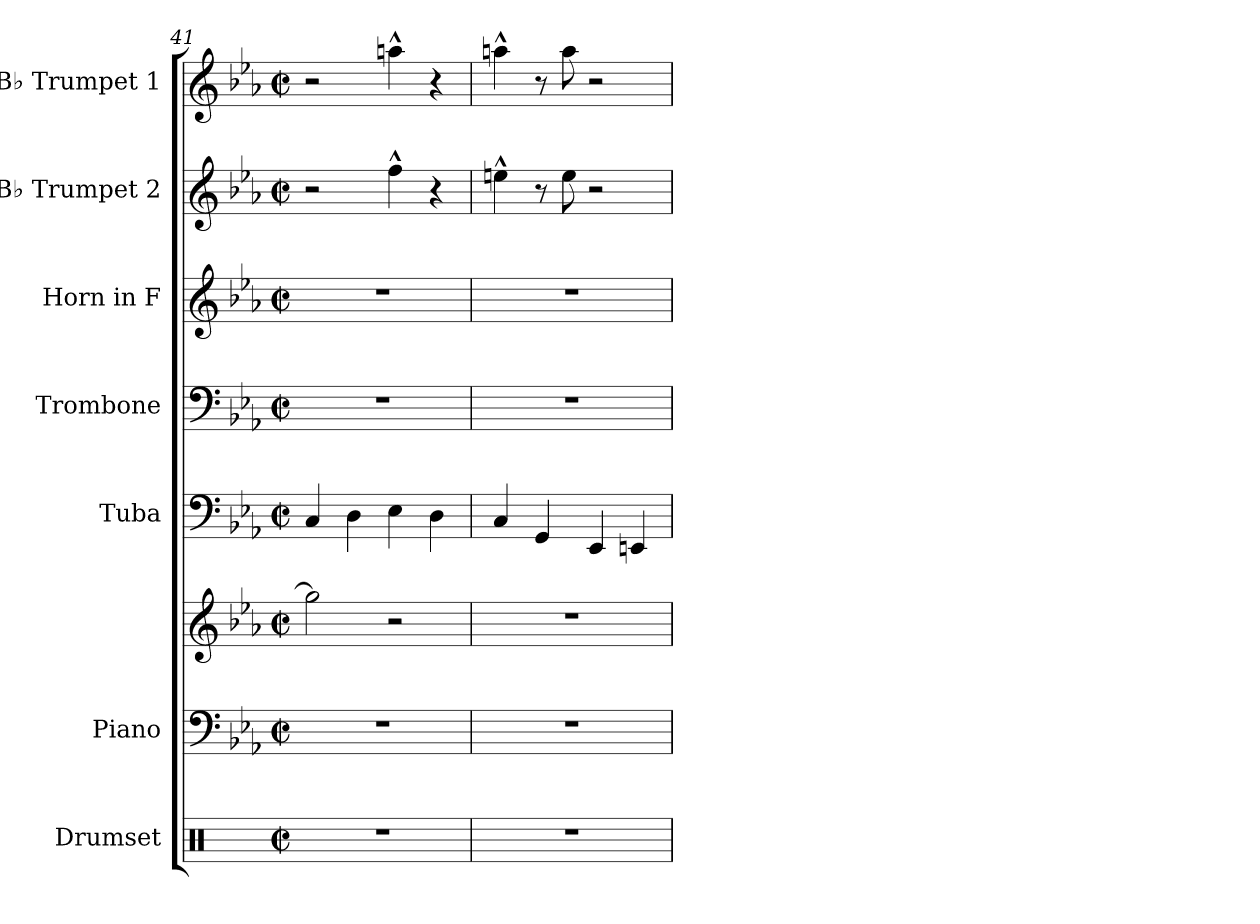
**kern	**kern	**kern	**kern	**kern	**kern	**kern	**kern
*part7	*part6	*part6	*part5	*part4	*part3	*part2	*part1
*staff8	*staff7	*staff6	*staff5	*staff4	*staff3	*staff2	*staff1
*I"Drumset	*I"Piano	*	*I"Tuba	*I"Trombone	*I"Horn in F	*I"B♭ Trumpet 2	*I"B♭ Trumpet 1
*I'Drs.	*I'Pno.	*	*I'Tba.	*I'Tbn.	*	*I'B♭ Tpt. 2	*I'B♭ Tpt. 1
*clefX	*clefF4	*clefG2	*clefF4	*clefF4	*clefG2	*clefG2	*clefG2
*	*	*	*	*	*ITrd4c7	*ITrd1c2	*ITrd1c2
*k[]	*k[b-e-a-]	*k[b-e-a-]	*k[b-e-a-]	*k[b-e-a-]	*k[b-e-a-d-]	*k[b-e-a-d-g-]	*k[b-e-a-d-g-]
*M2/2	*M2/2	*M2/2	*M2/2	*M2/2	*M2/2	*M2/2	*M2/2
*met(c|)	*met(c|)	*met(c|)	*met(c|)	*met(c|)	*met(c|)	*met(c|)	*met(c|)
=41	=41	=41	=41	=41	=41	=41	=41
1r	1r	2gg\]	4C/	1r	1r	2r	2r
.	.	.	4D\	.	.	.	.
.	.	2r	4E-\	.	.	4ee-^^\	4ggn^^\
.	.	.	4D\	.	.	4r	4r
=42	=42	=42	=42	=42	=42	=42	=42
1r	1r	1r	4C/	1r	1r	4ddn^^\	4ggn^^\
.	.	.	4GG/	.	.	8r	8r
.	.	.	.	.	.	8dd\	8gg\
.	.	.	4EE-/	.	.	2r	2r
.	.	.	4EEn/	.	.	.	.
=	=	=	=	=	=	=	=
*-	*-	*-	*-	*-	*-	*-	*-
